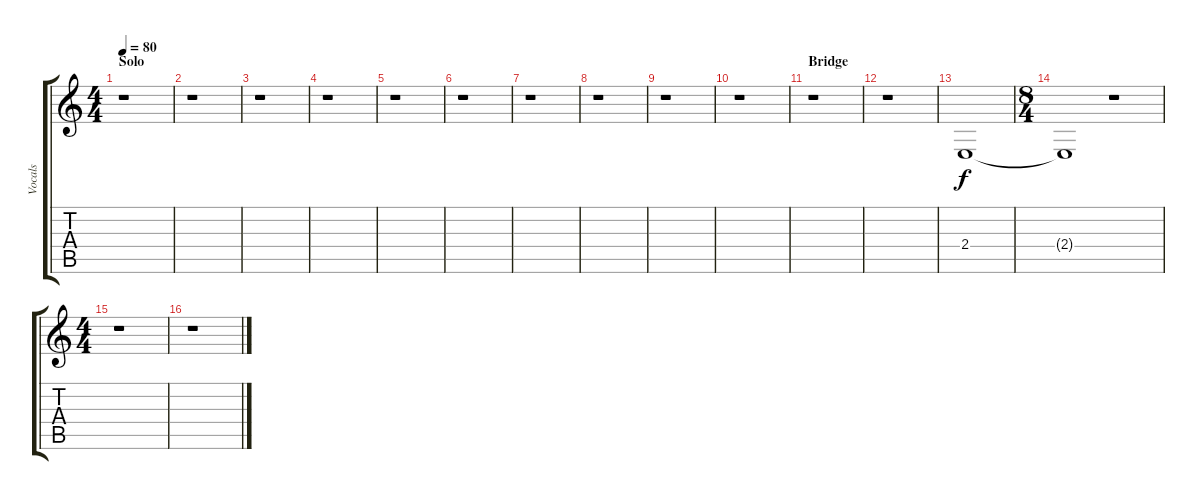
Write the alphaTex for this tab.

\track ("Vocals" "Vocals") {instrument trumpet}
\staff {score tabs}
\tuning (E4 B3 G3 D3 A2 E2) {hide}
\ts (4 4)
\section ("" "Solo")
\tempo 80
\clef g2
\ks c
r.1{dy f} |
r.1 |
r.1 |
r.1 |
r.1 |
r.1 |
r.1 |
r.1 |
r.1 |
r.1 |
\section ("" "Bridge")
r.1 |
r.1 |
2.4.1 |
\ts (8 4)
2.4{t}.1{volume 16} r.1 |
\ts (4 4)
r.1{volume 16} |
r.1
